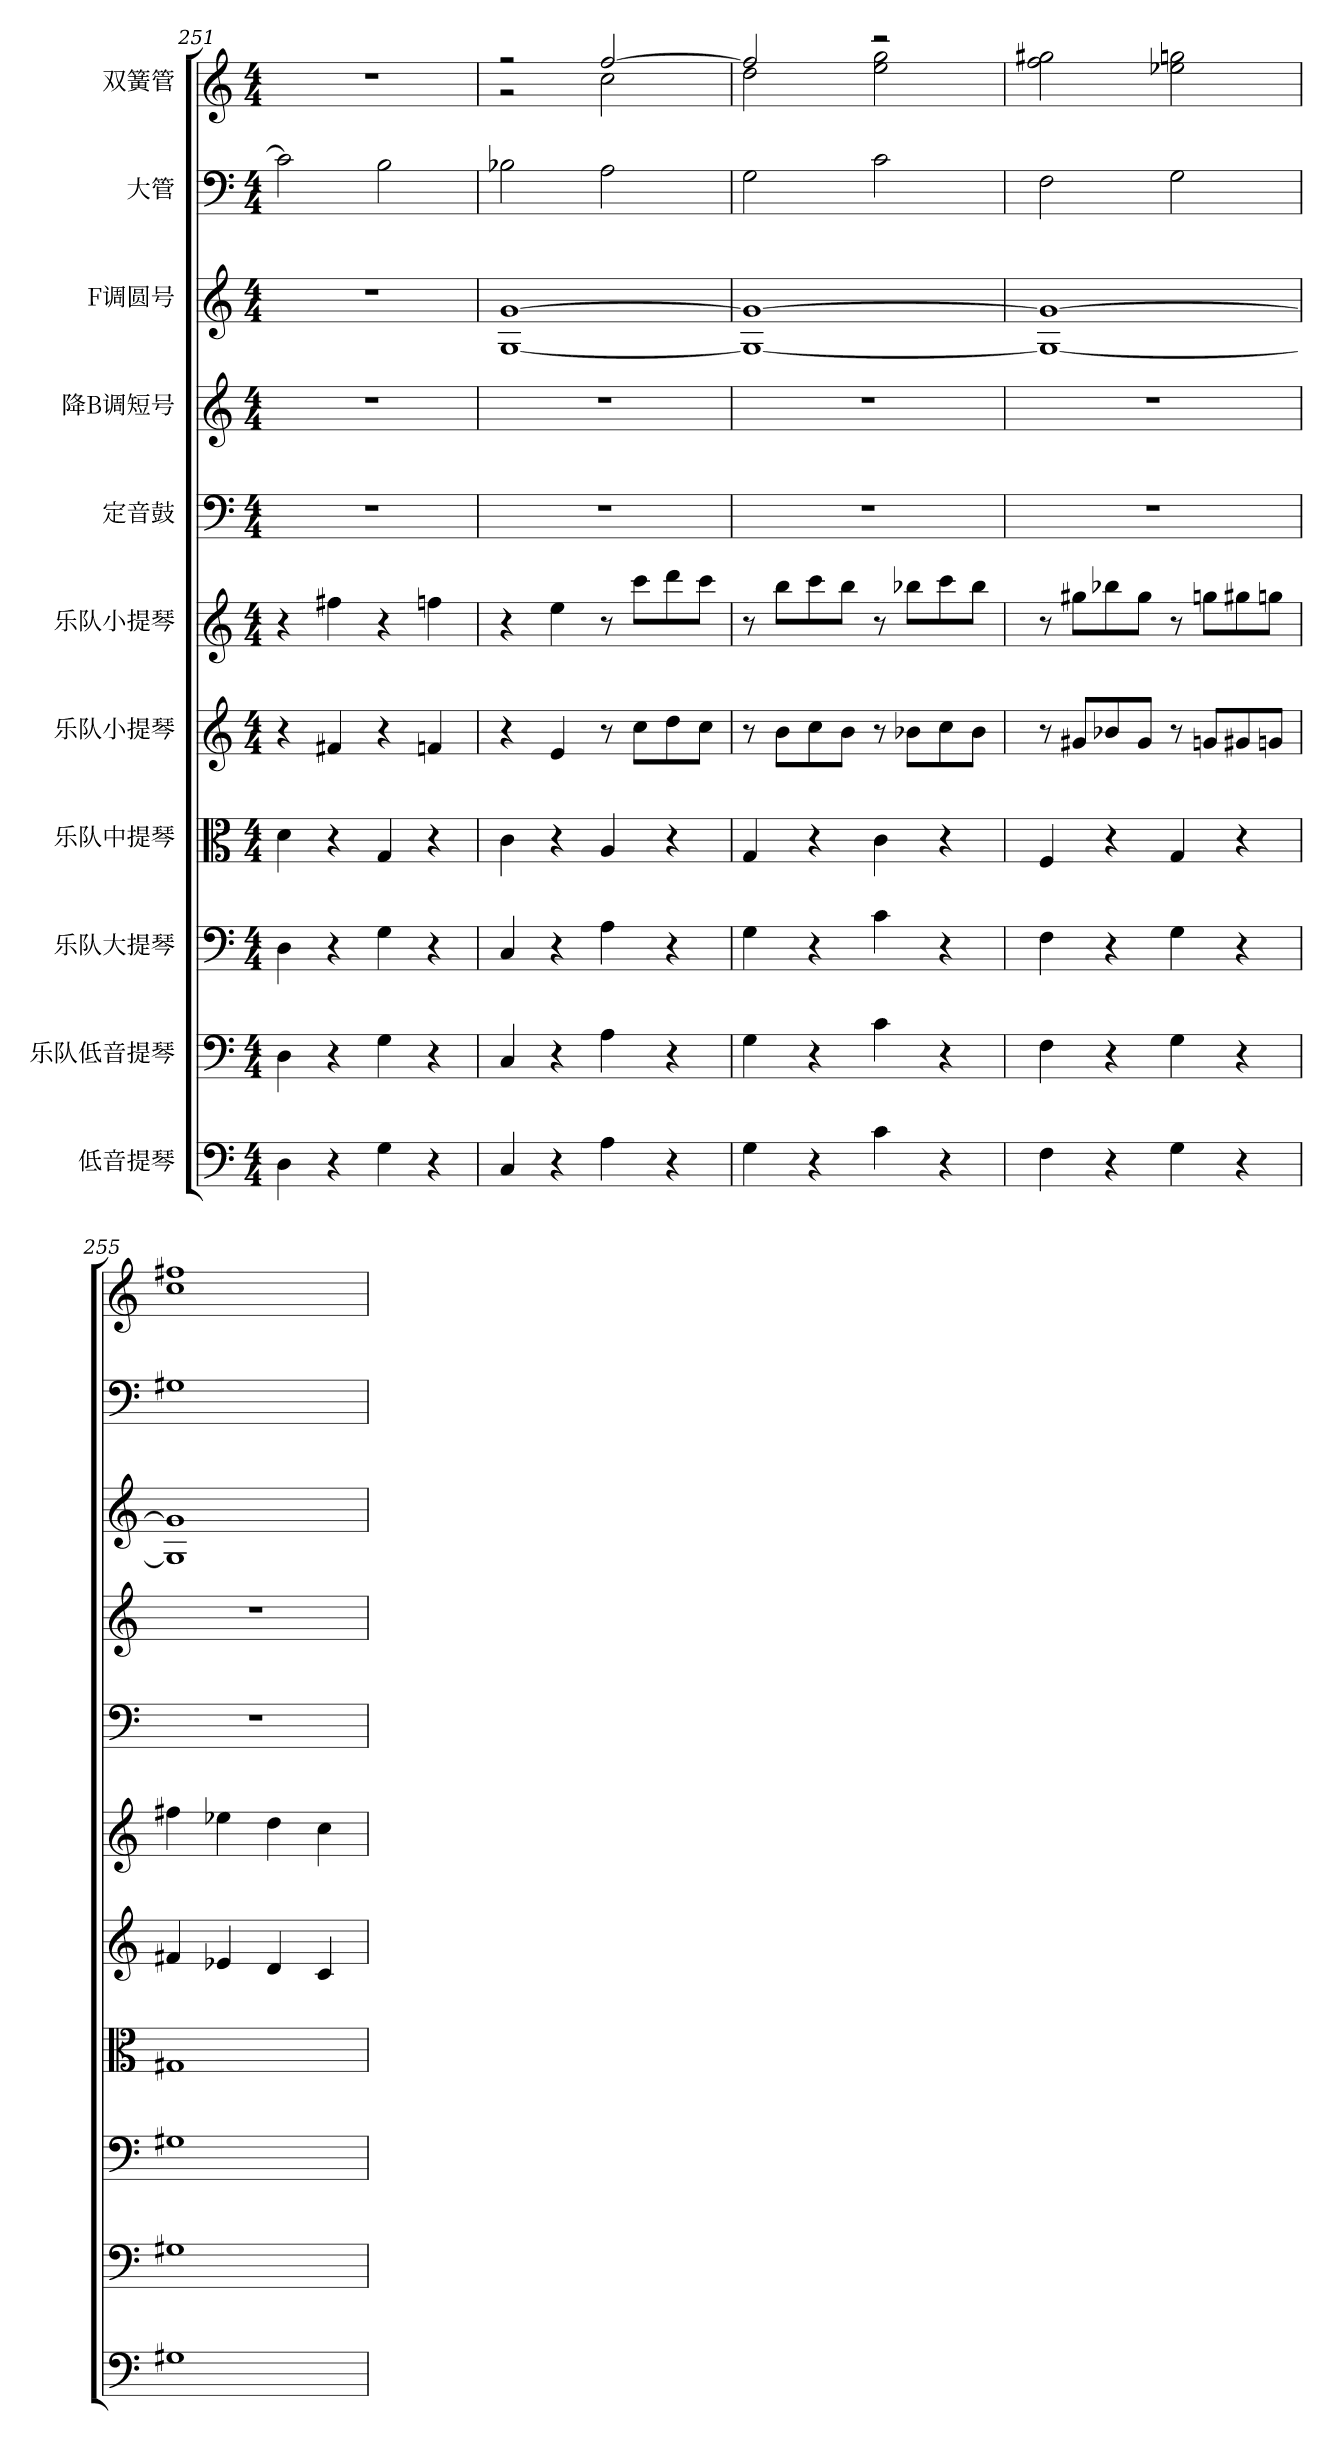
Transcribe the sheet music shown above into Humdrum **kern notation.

**kern	**kern	**kern	**kern	**kern	**kern	**kern	**kern	**kern	**kern	**kern
*part11	*part10	*part9	*part8	*part7	*part6	*part5	*part4	*part3	*part2	*part1
*staff11	*staff10	*staff9	*staff8	*staff7	*staff6	*staff5	*staff4	*staff3	*staff2	*staff1
*I"低音提琴	*I"乐队低音提琴	*I"乐队大提琴	*I"乐队中提琴	*I"乐队小提琴	*I"乐队小提琴	*I"定音鼓	*I"降B调短号	*I"F调圆号	*I"大管	*I"双簧管
*clefF4	*clefF4	*clefF4	*clefC3	*clefG2	*clefG2	*clefF4	*clefG2	*clefG2	*clefF4	*clefG2
*ITrd7c12	*ITrd7c12	*	*	*	*	*	*ITrd1c2	*ITrd4c7	*	*
*k[]	*k[]	*k[]	*k[]	*k[]	*k[]	*k[]	*k[b-e-]	*k[b-]	*k[]	*k[]
*M4/4	*M4/4	*M4/4	*M4/4	*M4/4	*M4/4	*M4/4	*M4/4	*M4/4	*M4/4	*M4/4
=251	=251	=251	=251	=251	=251	=251	=251	=251	=251	=251
4DD\	4DD\	4D\	4d\	4r	4r	1r	1r	1r	2c\]	1r
4r	4r	4r	4r	4f#X/	4ff#X\	.	.	.	.	.
4GG\	4GG\	4G\	4G/	4r	4r	.	.	.	2B\	.
4r	4r	4r	4r	4fn/	4ffn\	.	.	.	.	.
!!LO:PB:g=z
=252	=252	=252	=252	=252	=252	=252	=252	=252	=252	=252
*	*	*	*	*	*	*	*	*	*	*^
4CC/	4CC/	4C/	4c\	4r	4r	1r	1r	[1C [1c	2B-X\	2r	2r
4r	4r	4r	4r	4e/	4ee\	.	.	.	.	.	.
4AA\	4AA\	4A\	4A/	8r	8r	.	.	.	2A\	[2ff/	2cc\
.	.	.	.	8cc\L	8ccc\L	.	.	.	.	.	.
4r	4r	4r	4r	8dd\	8ddd\	.	.	.	.	.	.
.	.	.	.	8cc\J	8ccc\J	.	.	.	.	.	.
=253	=253	=253	=253	=253	=253	=253	=253	=253	=253	=253	=253
4GG\	4GG\	4G\	4G/	8r	8r	1r	1r	1C_ 1c_	2G\	2ff/]	2dd\
.	.	.	.	8b\L	8bb\L	.	.	.	.	.	.
4r	4r	4r	4r	8cc\	8ccc\	.	.	.	.	.	.
.	.	.	.	8b\J	8bb\J	.	.	.	.	.	.
4C\	4C\	4c\	4c\	8r	8r	.	.	.	2c\	2r	2ee\ 2gg\
.	.	.	.	8b-X\L	8bb-X\L	.	.	.	.	.	.
4r	4r	4r	4r	8cc\	8ccc\	.	.	.	.	.	.
.	.	.	.	8b-\J	8bb-\J	.	.	.	.	.	.
*	*	*	*	*	*	*	*	*	*	*v	*v
=254	=254	=254	=254	=254	=254	=254	=254	=254	=254	=254
4FF\	4FF\	4F\	4F/	8r	8r	1r	1r	1C_ 1c_	2F\	2ff\ 2gg#X\
.	.	.	.	8g#X/L	8gg#X\L	.	.	.	.	.
4r	4r	4r	4r	8b-X/	8bb-X\	.	.	.	.	.
.	.	.	.	8g#/J	8gg#\J	.	.	.	.	.
4GG\	4GG\	4G\	4G/	8r	8r	.	.	.	2G\	2ee-X\ 2ggn\
.	.	.	.	8gn/L	8ggn\L	.	.	.	.	.
4r	4r	4r	4r	8g#X/	8gg#X\	.	.	.	.	.
.	.	.	.	8gn/J	8ggn\J	.	.	.	.	.
=255	=255	=255	=255	=255	=255	=255	=255	=255	=255	=255
*	*	*	*	*	*	*	*	*	*	*MM172
1GG#X	1GG#X	1G#X	1G#X	4f#X/	4ff#X\	1r	1r	1C] 1c]	1G#X	1cc 1ff#X
.	.	.	.	4e-X/	4ee-X\	.	.	.	.	.
.	.	.	.	4d/	4dd\	.	.	.	.	.
.	.	.	.	4c/	4cc\	.	.	.	.	.
=	=	=	=	=	=	=	=	=	=	=
*-	*-	*-	*-	*-	*-	*-	*-	*-	*-	*-
